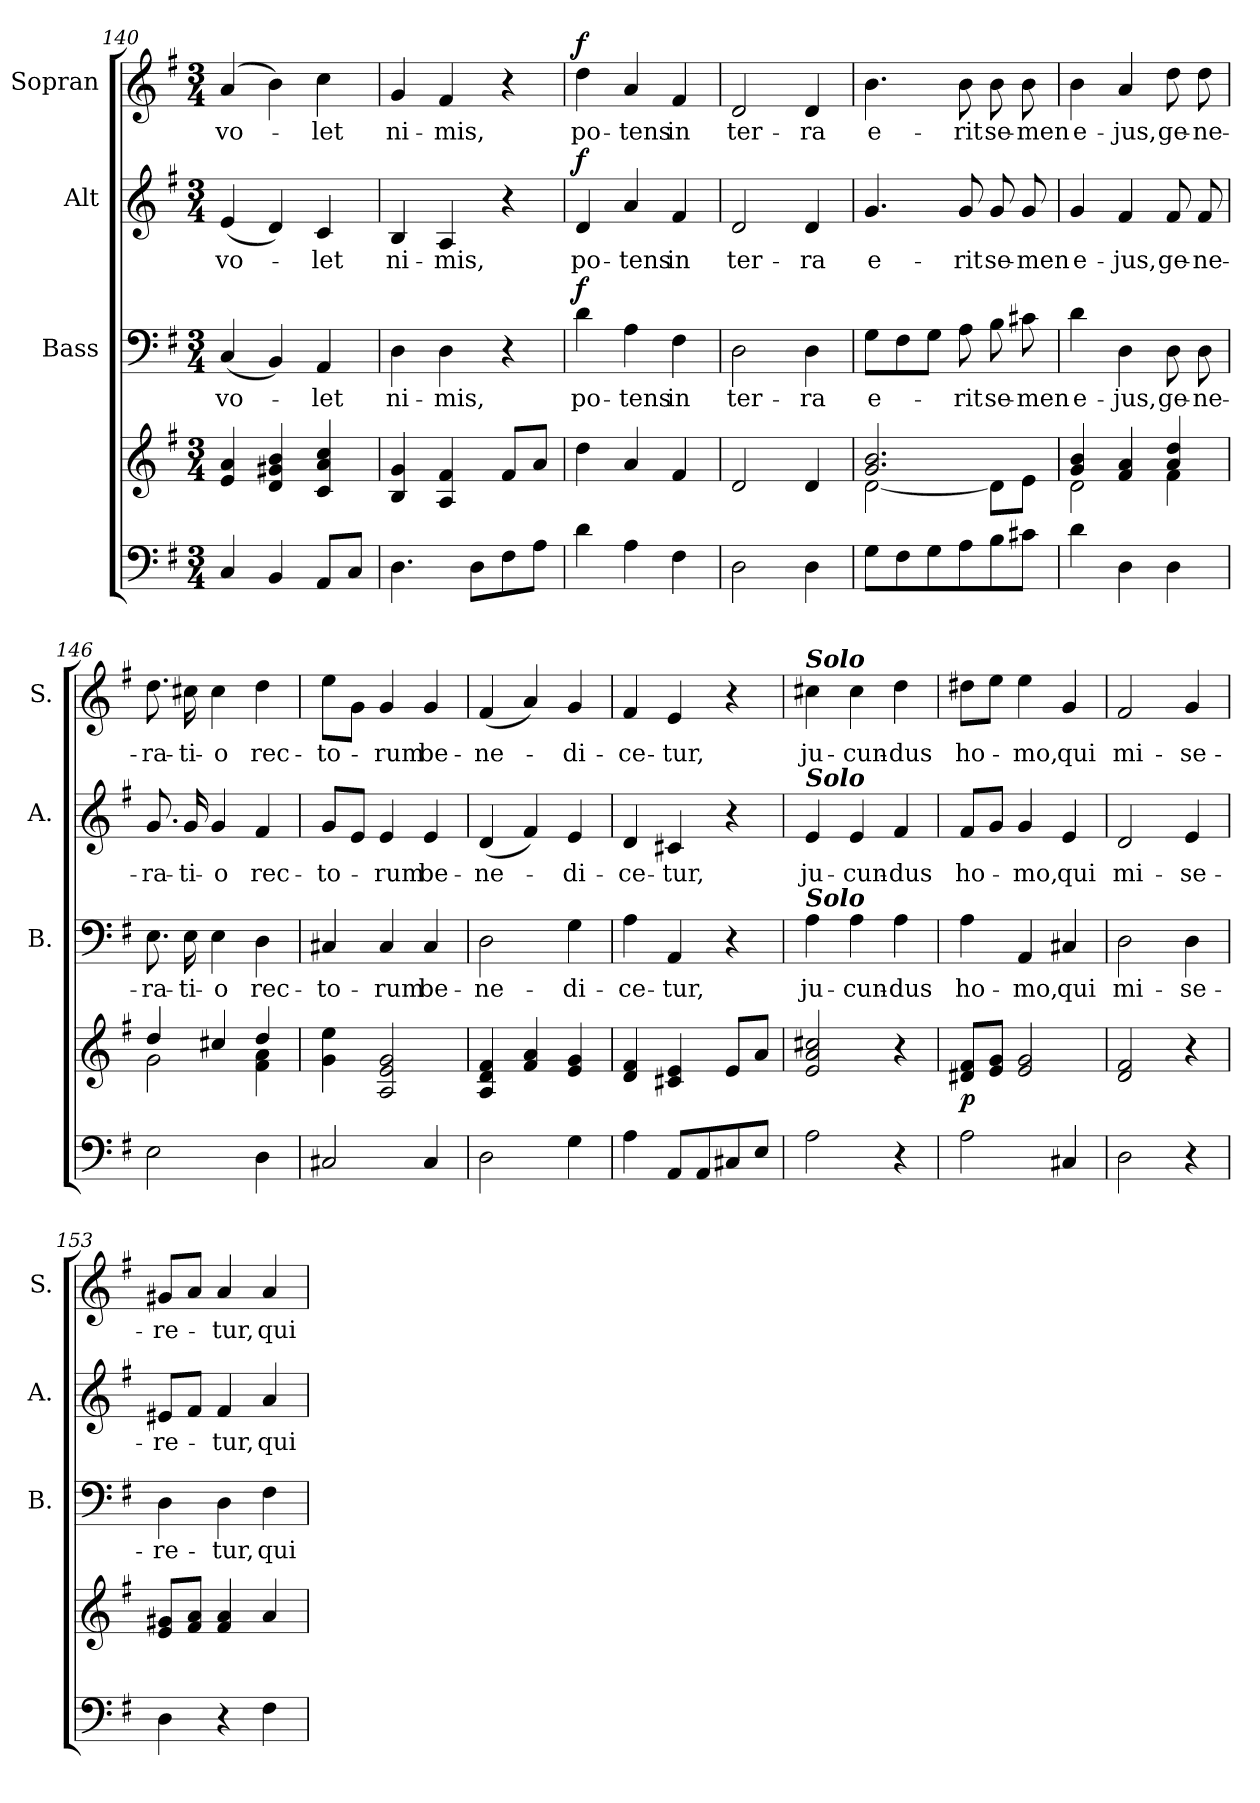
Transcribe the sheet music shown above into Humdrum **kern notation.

**kern	**kern	**dynam	**kern	**text	**dynam	**kern	**text	**dynam	**kern	**text	**dynam
*part4	*part4	*part4	*part3	*part3	*part3	*part2	*part2	*part2	*part1	*part1	*part1
*staff5	*staff4	*staff4/5	*staff3	*staff3	*staff3	*staff2	*staff2	*staff2	*staff1	*staff1	*staff1
*	*	*	*I"Bass	*	*	*I"Alt	*	*	*I"Sopran	*	*
*	*	*	*I'B.	*	*	*I'A.	*	*	*I'S.	*	*
*clefF4	*clefG2	*	*clefF4	*	*	*clefG2	*	*	*clefG2	*	*
*k[f#]	*k[f#]	*	*k[f#]	*	*	*k[f#]	*	*	*k[f#]	*	*
*G:	*G:	*	*G:	*	*	*G:	*	*	*G:	*	*
*M3/4	*M3/4	*	*M3/4	*	*	*M3/4	*	*	*M3/4	*	*
=140	=140	=140	=140	=140	=140	=140	=140	=140	=140	=140	=140
!	!	!	!	!LO:LY:b	!	!	!LO:LY:b	!	!	!LO:LY:b	!
4C/	4e/ 4a/	.	(<4C/	vo-	.	(<4e/	vo-	.	(4a/	vo-	.
4BB/	4d/ 4g#X/ 4b/	.	4BB/)	.	.	4d/)	.	.	4b\)	.	.
!	!	!	!	!LO:LY:b	!	!	!LO:LY:b	!	!	!LO:LY:b	!
8AA/L	4c/ 4a/ 4cc/	.	4AA/	-let	.	4c/	-let	.	4cc\	-let	.
8C/J	.	.	.	.	.	.	.	.	.	.	.
!!LO:PB:g=z
=141	=141	=141	=141	=141	=141	=141	=141	=141	=141	=141	=141
!	!	!	!	!LO:LY:b	!	!	!LO:LY:b	!	!	!LO:LY:b	!
4.D\	4B/ 4g/	.	4D\	ni-	.	4B/	ni-	.	4g/	ni-	.
!	!	!	!	!LO:LY:b	!	!	!LO:LY:b	!	!	!LO:LY:b	!
.	4A/ 4f#/	.	4D\	-mis,	.	4A/	-mis,	.	4f#/	-mis,	.
8D\L	.	.	.	.	.	.	.	.	.	.	.
8F#\	8f#/L	.	4r	.	.	4r	.	.	4r	.	.
8A\J	8a/J	.	.	.	.	.	.	.	.	.	.
=142	=142	=142	=142	=142	=142	=142	=142	=142	=142	=142	=142
!	!	!	!	!LO:LY:b	!LO:DY:a	!	!LO:LY:b	!LO:DY:a	!	!LO:LY:b	!LO:DY:a
4d\	4dd\	.	4d\	po-	f	4d/	po-	f	4dd\	po-	f
!	!	!	!	!LO:LY:b	!	!	!LO:LY:b	!	!	!LO:LY:b	!
4A\	4a/	.	4A\	-tens	.	4a/	-tens	.	4a/	-tens	.
!	!	!	!	!LO:LY:b	!	!	!LO:LY:b	!	!	!LO:LY:b	!
4F#\	4f#/	.	4F#\	in	.	4f#/	in	.	4f#/	in	.
=143	=143	=143	=143	=143	=143	=143	=143	=143	=143	=143	=143
!	!	!	!	!LO:LY:b	!	!	!LO:LY:b	!	!	!LO:LY:b	!
2D\	2d/	.	2D\	ter-	.	2d/	ter-	.	2d/	ter-	.
!	!	!	!	!LO:LY:b	!	!	!LO:LY:b	!	!	!LO:LY:b	!
4D\	4d/	.	4D\	-ra	.	4d/	-ra	.	4d/	-ra	.
=144	=144	=144	=144	=144	=144	=144	=144	=144	=144	=144	=144
*	*^	*	*	*	*	*	*	*	*	*	*
!	!	!	!	!	!LO:LY:b	!	!	!LO:LY:b	!	!	!LO:LY:b	!
8G\L	2.g/ 2.b/	[<2d\	.	8G\L	e-	.	4.g/	e-	.	4.b\	e-	.
8F#\	.	.	.	8F#\	.	.	.	.	.	.	.	.
8G\	.	.	.	8G\J	.	.	.	.	.	.	.	.
!	!	!	!	!	!LO:LY:b	!	!	!LO:LY:b	!	!	!LO:LY:b	!
8A\	.	.	.	8A\	-rit	.	8g/	-rit	.	8b\	-rit	.
!	!	!	!	!	!LO:LY:b	!	!	!LO:LY:b	!	!	!LO:LY:b	!
8B\	.	8d\L]	.	8B\	se-	.	8g/	se-	.	8b\	se-	.
!	!	!	!	!	!LO:LY:b	!	!	!LO:LY:b	!	!	!LO:LY:b	!
8c#X\J	.	8e\J	.	8c#X\	-men	.	8g/	-men	.	8b\	-men	.
=145	=145	=145	=145	=145	=145	=145	=145	=145	=145	=145	=145	=145
!	!	!	!	!	!LO:LY:b	!	!	!LO:LY:b	!	!	!LO:LY:b	!
4d\	4g/ 4b/	2d\	.	4d\	e-	.	4g/	e-	.	4b\	e-	.
!	!	!	!	!	!LO:LY:b	!	!	!LO:LY:b	!	!	!LO:LY:b	!
4D\	4f#/ 4a/	.	.	4D\	-jus,	.	4f#/	-jus,	.	4a/	-jus,	.
!	!	!	!	!	!LO:LY:b	!	!	!LO:LY:b	!	!	!LO:LY:b	!
4D\	4a/ 4dd/	4f#\	.	8D\	ge-	.	8f#/	ge-	.	8dd\	ge-	.
!	!	!	!	!	!LO:LY:b	!	!	!LO:LY:b	!	!	!LO:LY:b	!
.	.	.	.	8D\	-ne-	.	8f#/	-ne-	.	8dd\	-ne-	.
=146	=146	=146	=146	=146	=146	=146	=146	=146	=146	=146	=146	=146
!	!	!	!	!	!LO:LY:b	!	!	!LO:LY:b	!	!	!LO:LY:b	!
2E\	4dd/	2g\	.	8.E\	-ra-	.	8.g/	-ra-	.	8.dd\	-ra-	.
!	!	!	!	!	!LO:LY:b	!	!	!LO:LY:b	!	!	!LO:LY:b	!
.	.	.	.	16E\	-ti-	.	16g/	-ti-	.	16cc#X\	-ti-	.
!	!	!	!	!	!LO:LY:b	!	!	!LO:LY:b	!	!	!LO:LY:b	!
.	4cc#X/	.	.	4E\	-o	.	4g/	-o	.	4cc#\	-o	.
!	!	!	!	!	!LO:LY:b	!	!	!LO:LY:b	!	!	!LO:LY:b	!
4D\	4dd/	4f#\ 4a\	.	4D\	rec-	.	4f#/	rec-	.	4dd\	rec-	.
=147	=147	=147	=147	=147	=147	=147	=147	=147	=147	=147	=147	=147
!	!	!	!	!	!LO:LY:b	!	!	!LO:LY:b	!	!	!LO:LY:b	!
*	*v	*v	*	*	*	*	*	*	*	*	*	*
2C#X/	4g\ 4ee\	.	4C#X/	-to-	.	8g/L	-to-	.	8ee\L	-to-	.
.	.	.	.	.	.	8e/J	.	.	8g\J	.	.
!	!	!	!	!LO:LY:b	!	!	!LO:LY:b	!	!	!LO:LY:b	!
.	2A/ 2e/ 2g/	.	4C#/	-rum	.	4e/	-rum	.	4g/	-rum	.
!	!	!	!	!LO:LY:b	!	!	!LO:LY:b	!	!	!LO:LY:b	!
4C#/	.	.	4C#/	be-	.	4e/	be-	.	4g/	be-	.
=148	=148	=148	=148	=148	=148	=148	=148	=148	=148	=148	=148
!	!	!	!	!LO:LY:b	!	!	!LO:LY:b	!	!	!LO:LY:b	!
2D\	4A/ 4d/ 4f#/	.	2D\	-ne-	.	(<4d/	-ne-	.	(<4f#/	-ne-	.
.	4f#/ 4a/	.	.	.	.	4f#/)	.	.	4a/)	.	.
!	!	!	!	!LO:LY:b	!	!	!LO:LY:b	!	!	!LO:LY:b	!
4G\	4e/ 4g/	.	4G\	-di-	.	4e/	-di-	.	4g/	-di-	.
!!LO:LB:g=z
=149	=149	=149	=149	=149	=149	=149	=149	=149	=149	=149	=149
!	!	!	!	!LO:LY:b	!	!	!LO:LY:b	!	!	!LO:LY:b	!
4A\	4d/ 4f#/	.	4A\	-ce-	.	4d/	-ce-	.	4f#/	-ce-	.
!	!	!	!	!LO:LY:b	!	!	!LO:LY:b	!	!	!LO:LY:b	!
8AA/L	4c#X/ 4e/	.	4AA/	-tur,	.	4c#X/	-tur,	.	4e/	-tur,	.
8AA/	.	.	.	.	.	.	.	.	.	.	.
8C#X/	8e/L	.	4r	.	.	4r	.	.	4r	.	.
8E/J	8a/J	.	.	.	.	.	.	.	.	.	.
=150	=150	=150	=150	=150	=150	=150	=150	=150	=150	=150	=150
!	!	!	!	!	!	!	!	!	!LO:TX:a:Bi:t=Solo	!	!
!	!	!	!	!	!	!LO:TX:a:Bi:t=Solo	!	!	!	!	!
!	!	!	!LO:TX:a:Bi:t=Solo	!	!	!	!	!	!	!	!
!	!	!	!	!LO:LY:b	!	!	!LO:LY:b	!	!	!LO:LY:b	!
2A\	2e/ 2a/ 2cc#X/	.	4A\	ju-	.	4e/	ju-	.	4cc#X\	ju-	.
!	!	!	!	!LO:LY:b	!	!	!LO:LY:b	!	!	!LO:LY:b	!
.	.	.	4A\	-cun-	.	4e/	-cun-	.	4cc#\	-cun-	.
!	!	!	!	!LO:LY:b	!	!	!LO:LY:b	!	!	!LO:LY:b	!
4r	4r	.	4A\	-dus	.	4f#/	-dus	.	4dd\	-dus	.
=151	=151	=151	=151	=151	=151	=151	=151	=151	=151	=151	=151
!	!	!LO:DY:b	!	!LO:LY:b	!	!	!LO:LY:b	!	!	!LO:LY:b	!
2A\	8d#X/ 8f#/L	p	4A\	ho-	.	8f#/L	ho-	.	8dd#X\L	ho-	.
.	8e/ 8g/J	.	.	.	.	8g/J	.	.	8ee\J	.	.
!	!	!	!	!LO:LY:b	!	!	!LO:LY:b	!	!	!LO:LY:b	!
.	2e/ 2g/	.	4AA/	-mo,	.	4g/	-mo,	.	4ee\	-mo,	.
!	!	!	!	!LO:LY:b	!	!	!LO:LY:b	!	!	!LO:LY:b	!
4C#X/	.	.	4C#X/	qui	.	4e/	qui	.	4g/	qui	.
=152	=152	=152	=152	=152	=152	=152	=152	=152	=152	=152	=152
!	!	!	!	!LO:LY:b	!	!	!LO:LY:b	!	!	!LO:LY:b	!
2D\	2d/ 2f#/	.	2D\	mi-	.	2d/	mi-	.	2f#/	mi-	.
!	!	!	!	!LO:LY:b	!	!	!LO:LY:b	!	!	!LO:LY:b	!
4r	4r	.	4D\	-se-	.	4e/	-se-	.	4g/	-se-	.
=153	=153	=153	=153	=153	=153	=153	=153	=153	=153	=153	=153
!	!	!	!	!LO:LY:b	!	!	!LO:LY:b	!	!	!LO:LY:b	!
4D\	8e/ 8g#X/L	.	4D\	-re-	.	8e#X/L	-re-	.	8g#X/L	-re-	.
.	8f#/ 8a/J	.	.	.	.	8f#/J	.	.	8a/J	.	.
!	!	!	!	!LO:LY:b	!	!	!LO:LY:b	!	!	!LO:LY:b	!
4r	4f#/ 4a/	.	4D\	-tur,	.	4f#/	-tur,	.	4a/	-tur,	.
!	!	!	!	!LO:LY:b	!	!	!LO:LY:b	!	!	!LO:LY:b	!
4F#\	4a/	.	4F#\	qui	.	4a/	qui	.	4a/	qui	.
=	=	=	=	=	=	=	=	=	=	=	=
*-	*-	*-	*-	*-	*-	*-	*-	*-	*-	*-	*-
